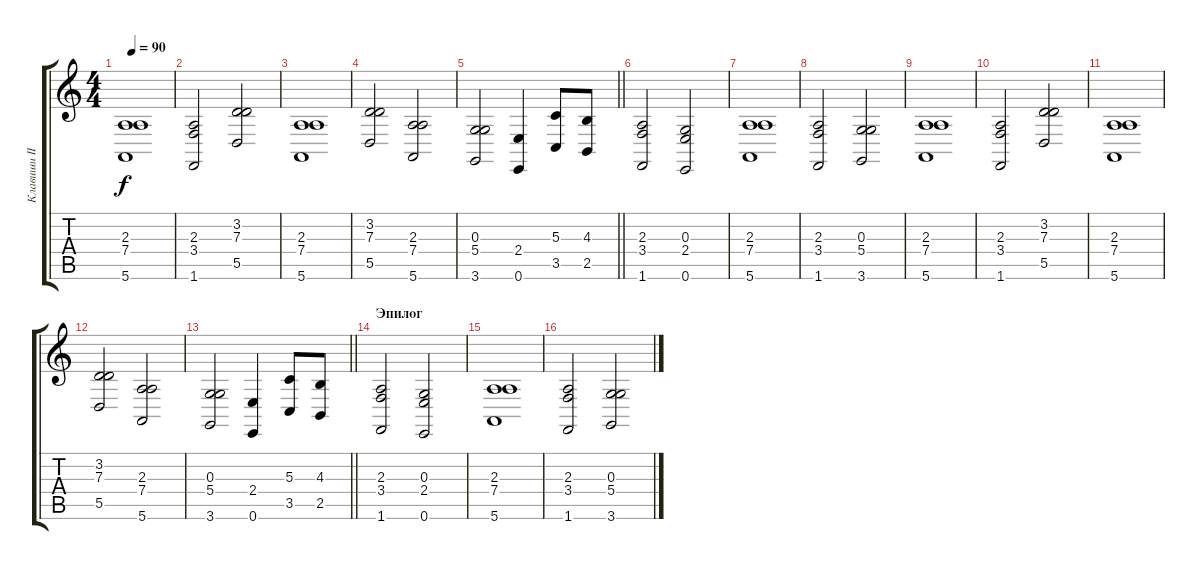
\track ("Клавиши II" "Клавиши II") {instrument pad1newage}
\staff {score tabs}
\tuning (E4 B3 G3 D3 A2 E2) {hide}
\ts (4 4)
\tempo 90
\clef g2
\ks c
(2.3 7.4 5.6).1{dy f} |
(2.3 3.4 1.6).2 (3.2 7.3 5.5).2 |
(2.3 7.4 5.6).1 |
(3.2 7.3 5.5).2 (2.3 7.4 5.6).2 |
\barLineRight lightlight
(0.3 5.4 3.6).2 (2.4 0.6).4 (5.3 3.5).8 (4.3 2.5).8 |
(2.3 3.4 1.6).2{volume 8 instrument synthvoice} (0.3 2.4 0.6).2 |
(2.3 7.4 5.6).1 |
(2.3 3.4 1.6).2 (0.3 5.4 3.6).2 |
(2.3 7.4 5.6).1 |
(2.3 3.4 1.6).2 (3.2 7.3 5.5).2 |
(2.3 7.4 5.6).1 |
(3.2 7.3 5.5).2 (2.3 7.4 5.6).2 |
\barLineRight lightlight
(0.3 5.4 3.6).2 (2.4 0.6).4 (5.3 3.5).8 (4.3 2.5).8 |
\section ("" "Эпилог")
(2.3 3.4 1.6).2{volume 7 instrument synthvoice} (0.3 2.4 0.6).2 |
(2.3 7.4 5.6).1 |
(2.3 3.4 1.6).2{volume 5} (0.3 5.4 3.6).2
